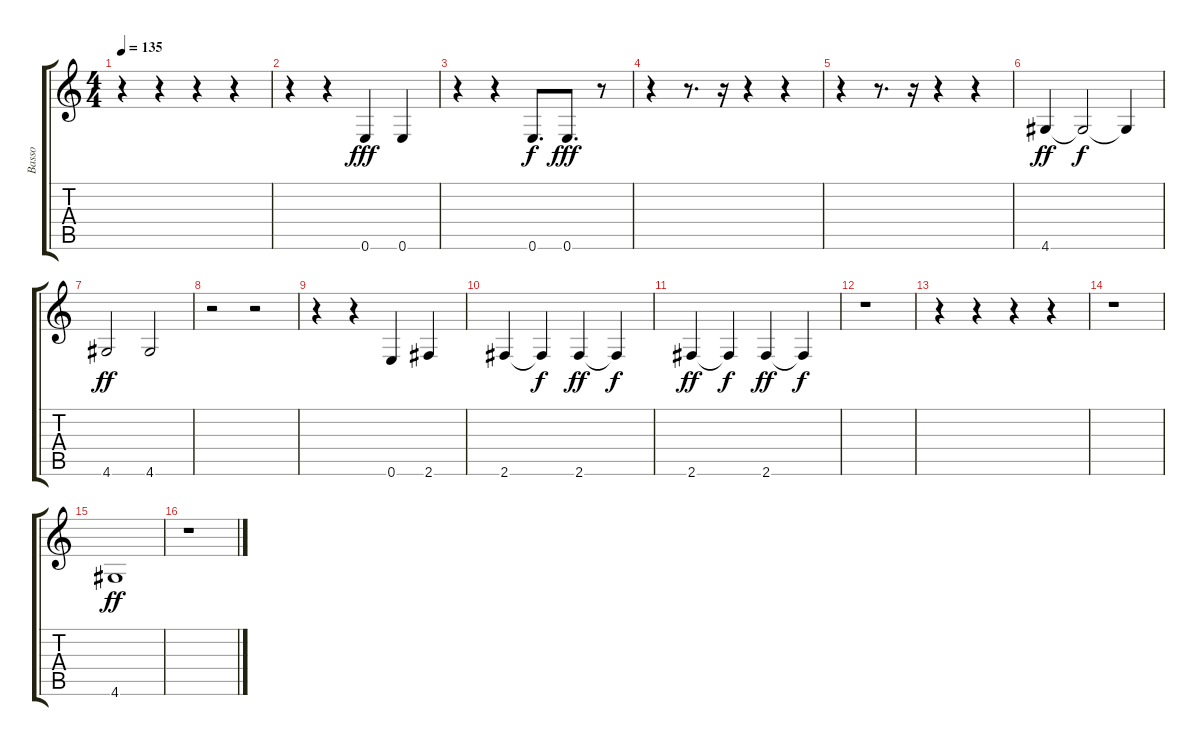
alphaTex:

\track ("Basso" "Basso") {instrument electricbassfinger}
\staff {score tabs}
\tuning (E4 B3 G3 D3 A2 E2) {hide}
\ts (4 4)
\tempo 135
\clef g2
\ks c
r.4{dy ff} r.4 r.4 r.4 |
r.4 r.4 0.6.4{dy fff} 0.6.4 |
r.4 r.4 0.6.8{d dy f} 0.6.8{d dy fff} r.8 |
r.4 r.8{d} r.16 r.4 r.4 |
r.4 r.8{d} r.16 r.4 r.4 |
4.6.4{dy ff} 4.6{t}.2{dy f} 4.6{t}.4 |
4.6.2{dy ff} 4.6.2 |
r.2 r.2 |
r.4 r.4 0.6.4 2.6.4 |
2.6.4 2.6{t}.4{dy f} 2.6.4{dy ff} 2.6{t}.4{dy f} |
2.6.4{dy ff} 2.6{t}.4{dy f} 2.6.4{dy ff} 2.6{t}.4{dy f} |
r.1 |
r.4 r.4 r.4 r.4 |
r.1 |
4.6.1{dy ff} |
r.1
